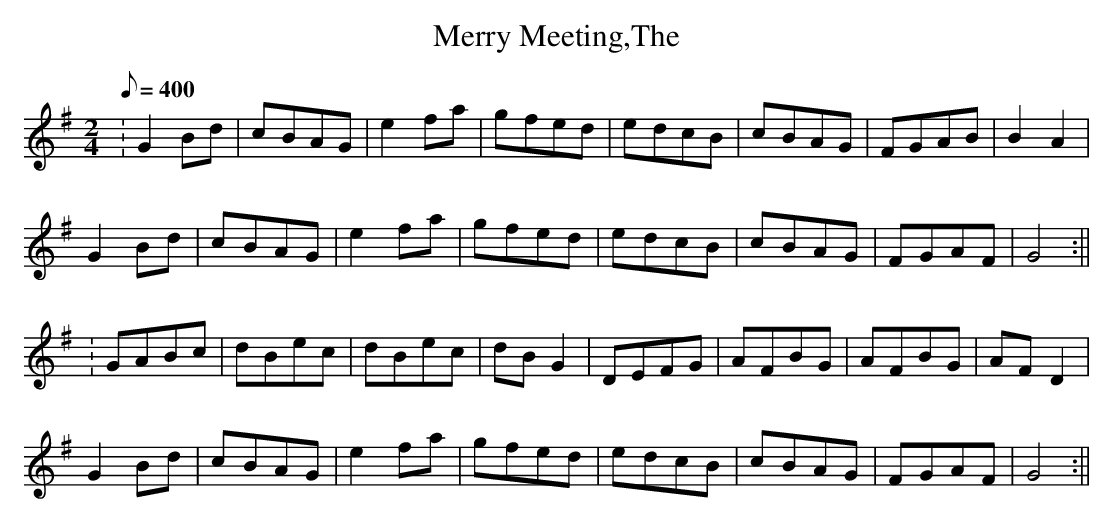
X:1
T:Merry Meeting,The
M:2/4
L:1/8
Q:400
K:G
:G2Bd|c-BAG|e2fa|g-fed|e-dcB|c-BAG|FGAB|B2A2|!
G2Bd|c-BAG|e2fa|g-fed|e-dcB|c-BAG|FGAF|G4:||!
:GABc|dBec|dBec|dBG2|DEFG|AFBG|AFBG|AFD2|!
G2Bd|c-BAG|e2fa|g-fed|e-dcB|c-BAG|FGAF|G4:||
